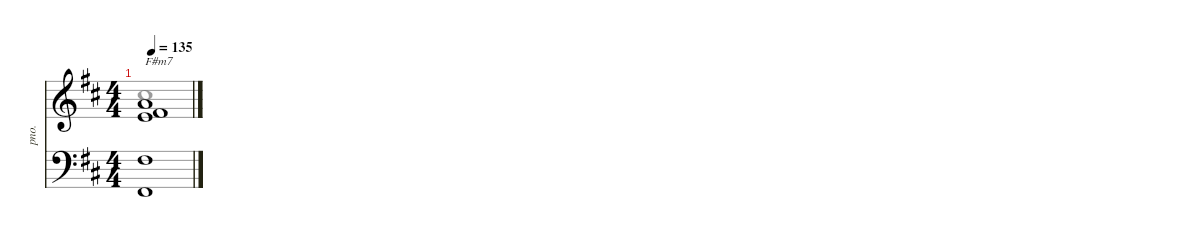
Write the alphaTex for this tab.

\defaultSystemsLayout 4
\hideDynamics
\bracketExtendMode nobrackets
\track ("Acoustic Piano" "pno.") {instrument acousticgrandpiano}
\staff {score}
\tuning (E4 B3 G3 D3 A2 E2)
\voice
\ts (4 4)
\tempo 135
\clef g2
\ks bminor
(7.2{acc #} 5.1{acc forcenatural} 9.3{acc forcenatural}).1{txt "F#m7" dy mf} |
|
|
\voice
\clef g2
\ottava regular
\simile none
\ks bminor
9.1{acc #}.1{dy mf} |
|
|
\staff {score}
\tuning (G2 D2 A1 E1 B0)
\clef f4
\ottava regular
\simile none
\ks bminor
(11.1{acc #} 9.3{acc #}).1{dy mf beam Up} |
|
|
